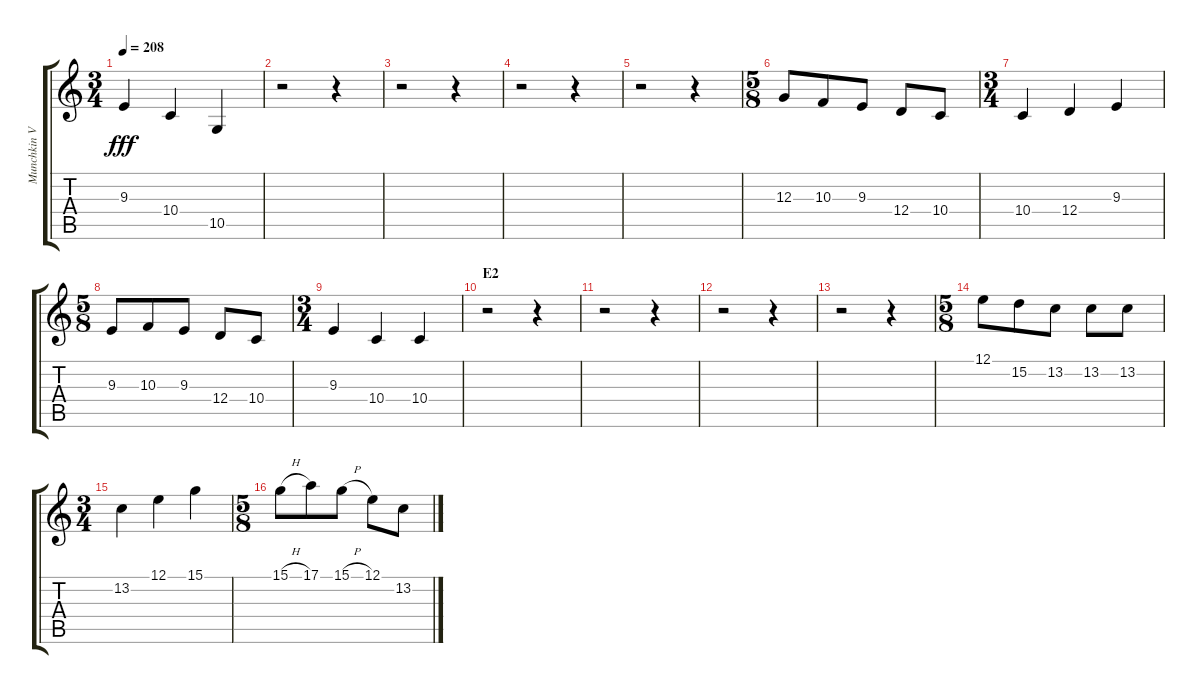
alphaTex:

\track ("Munchkin Vocals" "Munchkin V") {instrument lead6voice}
\staff {score tabs}
\tuning (E4 B3 G3 D3 A2 E2) {hide}
\ts (3 4)
\tempo 208
\clef g2
\ks c
9.3.4{dy fff} 10.4.4 10.5.4 |
r.2 r.4 |
r.2 r.4 |
r.2 r.4 |
r.2 r.4 |
\ts (5 8)
12.3.8 10.3.8 9.3.8 12.4.8 10.4.8 |
\ts (3 4)
10.4.4 12.4.4 9.3.4 |
\ts (5 8)
9.3.8 10.3.8 9.3.8 12.4.8 10.4.8 |
\ts (3 4)
9.3.4 10.4.4 10.4.4 |
\section ("" "E2")
r.2 r.4 |
r.2 r.4 |
r.2 r.4 |
r.2 r.4 |
\ts (5 8)
12.1.8 15.2.8 13.2.8 13.2.8 13.2.8 |
\ts (3 4)
13.2.4 12.1.4 15.1.4 |
\ts (5 8)
15.1{h}.8 17.1.8 15.1{h}.8 12.1.8 13.2.8
